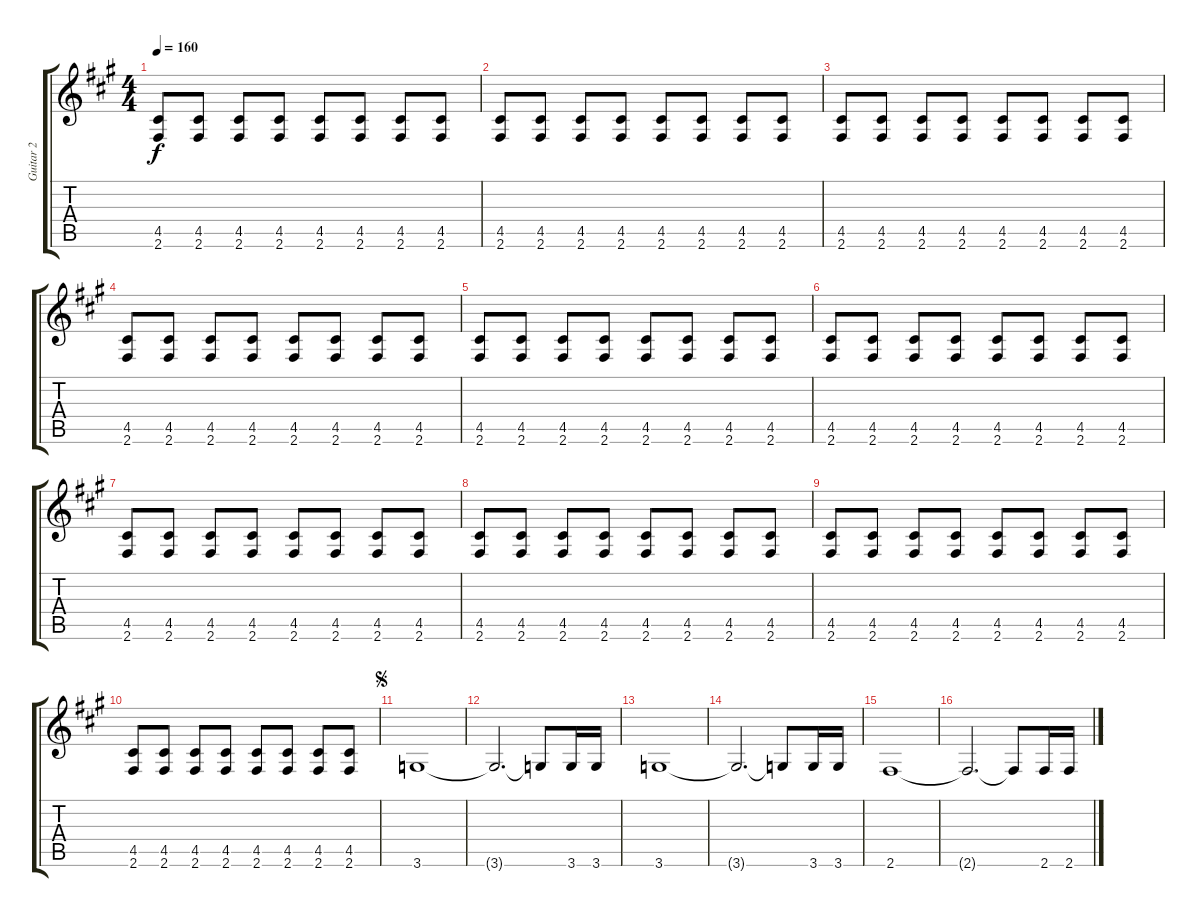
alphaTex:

\track ("Guitar 2" "Guitar 2") {instrument distortionguitar}
\staff {score tabs}
\tuning (E4 B3 G3 D3 A2 E2) {hide}
\ts (4 4)
\tempo 160
\clef g2
\ks a
(4.5 2.6).8{dy f} (4.5 2.6).8 (4.5 2.6).8 (4.5 2.6).8 (4.5 2.6).8 (4.5 2.6).8 (4.5 2.6).8 (4.5 2.6).8 |
(4.5 2.6).8 (4.5 2.6).8 (4.5 2.6).8 (4.5 2.6).8 (4.5 2.6).8 (4.5 2.6).8 (4.5 2.6).8 (4.5 2.6).8 |
(4.5 2.6).8 (4.5 2.6).8 (4.5 2.6).8 (4.5 2.6).8 (4.5 2.6).8 (4.5 2.6).8 (4.5 2.6).8 (4.5 2.6).8 |
(4.5 2.6).8 (4.5 2.6).8 (4.5 2.6).8 (4.5 2.6).8 (4.5 2.6).8 (4.5 2.6).8 (4.5 2.6).8 (4.5 2.6).8 |
(4.5 2.6).8 (4.5 2.6).8 (4.5 2.6).8 (4.5 2.6).8 (4.5 2.6).8 (4.5 2.6).8 (4.5 2.6).8 (4.5 2.6).8 |
(4.5 2.6).8 (4.5 2.6).8 (4.5 2.6).8 (4.5 2.6).8 (4.5 2.6).8 (4.5 2.6).8 (4.5 2.6).8 (4.5 2.6).8 |
(4.5 2.6).8 (4.5 2.6).8 (4.5 2.6).8 (4.5 2.6).8 (4.5 2.6).8 (4.5 2.6).8 (4.5 2.6).8 (4.5 2.6).8 |
(4.5 2.6).8 (4.5 2.6).8 (4.5 2.6).8 (4.5 2.6).8 (4.5 2.6).8 (4.5 2.6).8 (4.5 2.6).8 (4.5 2.6).8 |
(4.5 2.6).8 (4.5 2.6).8 (4.5 2.6).8 (4.5 2.6).8 (4.5 2.6).8 (4.5 2.6).8 (4.5 2.6).8 (4.5 2.6).8 |
(4.5 2.6).8 (4.5 2.6).8 (4.5 2.6).8 (4.5 2.6).8 (4.5 2.6).8 (4.5 2.6).8 (4.5 2.6).8 (4.5 2.6).8 |
\jump segno
3.6.1 |
3.6{t}.2{d} 3.6{t}.8 3.6.16 3.6.16 |
3.6.1 |
3.6{t}.2{d} 3.6{t}.8 3.6.16 3.6.16 |
2.6.1 |
2.6{t}.2{d} 2.6{t}.8 2.6.16 2.6.16
